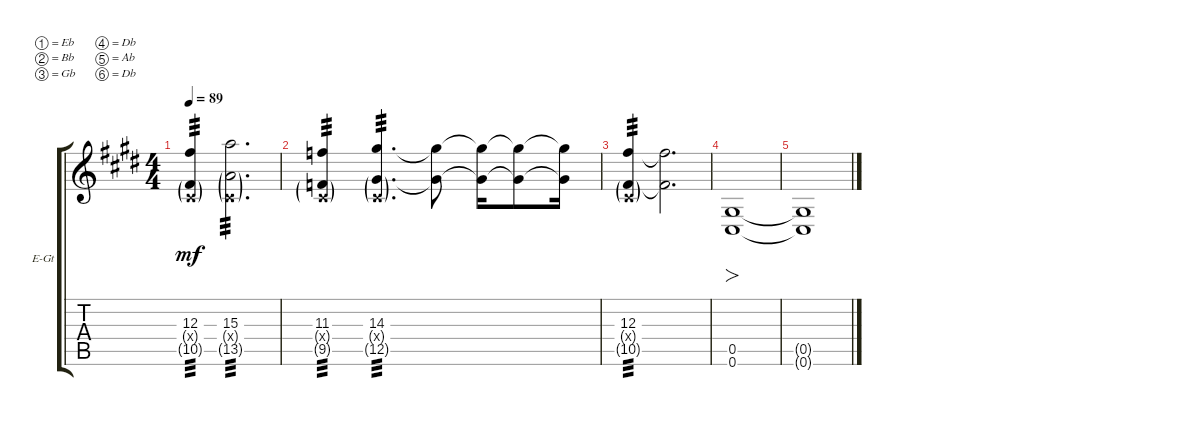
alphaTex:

\defaultSystemsLayout 4
\bracketExtendMode groupsimilarinstruments
\firstSystemTrackNameOrientation horizontal
\otherSystemsTrackNameOrientation horizontal
\track ("Tremonti" "E-Gt") {instrument overdrivenguitar}
\staff {score tabs}
\tuning (Eb4 Bb3 Gb3 Db3 Ab2 Db2)
\ts (4 4)
\tempo 89
\clef g2
\ks c#minor
(12.3 0.4{g x} 10.5{g}).4{tp 3 dy mf} (15.3 0.4{g x} 13.5{g}).2{d tp 3} |
(11.3 0.4{g x} 9.5{g}).4{tp 3} (14.3 0.4{g x} 12.5{g}).4{d tp 3} (14.3{t} 12.5{t}).8 (14.3{t} 12.5{t}).16 (14.3{t} 12.5{t}).8 (14.3{t} 12.5{t}).16 |
(12.3 0.4{g x} 10.5{g}).4{tp 3} (12.3{t} 10.5{t}).2{d} |
(0.5 0.6).1{fo} |
(0.5{t} 0.6{t}).1
